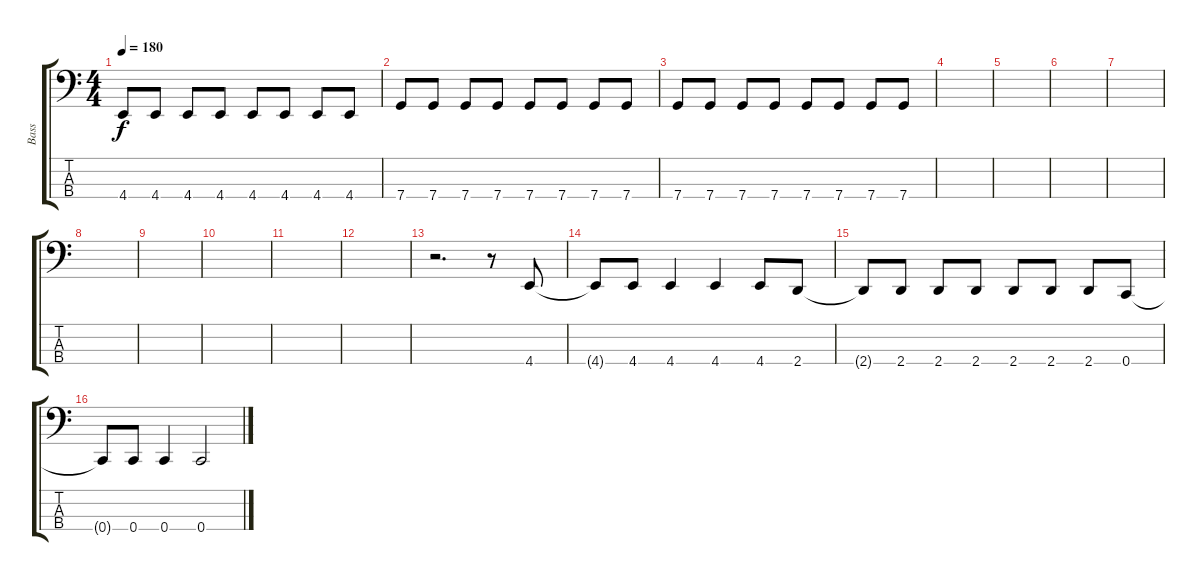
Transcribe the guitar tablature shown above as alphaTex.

\track ("Bass" "Bass") {instrument electricbasspick}
\staff {score tabs}
\tuning (F2 C2 G1 C1) {hide}
\ts (4 4)
\tempo 180
\clef f4
\ks c
4.4.8{dy f} 4.4.8 4.4.8 4.4.8 4.4.8 4.4.8 4.4.8 4.4.8 |
7.4.8 7.4.8 7.4.8 7.4.8 7.4.8 7.4.8 7.4.8 7.4.8 |
7.4.8 7.4.8 7.4.8 7.4.8 7.4.8 7.4.8 7.4.8 7.4.8 |
|
|
|
|
|
|
|
|
|
r.2{d} r.8 4.4.8{volume 11} |
4.4{t}.8 4.4.8 4.4.4 4.4.4 4.4.8 2.4.8 |
2.4{t}.8 2.4.8 2.4.8 2.4.8 2.4.8 2.4.8 2.4.8 0.4.8 |
0.4{t}.8 0.4.8 0.4.4 0.4.2
